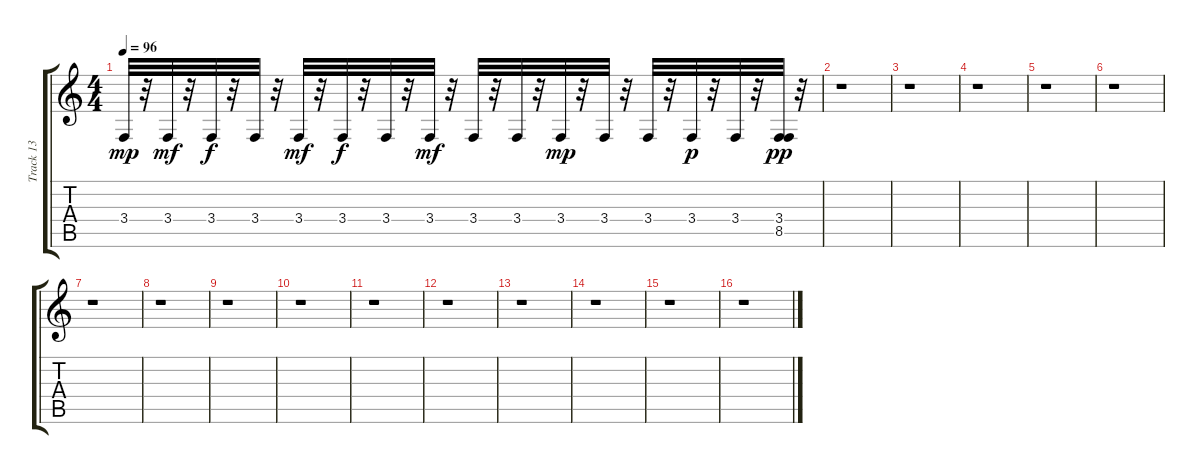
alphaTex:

\track ("Track 13" "Track 13") {instrument lead8bassandlead}
\staff {score tabs}
\tuning (E4 B3 G3 D3 A2 E2) {hide}
\ts (4 4)
\tempo 96
\clef g2
\ks c
3.4.32{dy mp} r.32 3.4.32{dy mf} r.32 3.4.32{dy f} r.32 3.4.32 r.32 3.4.32{dy mf} r.32 3.4.32{dy f} r.32 3.4.32 r.32 3.4.32{dy mf} r.32 3.4.32 r.32 3.4.32 r.32 3.4.32{dy mp} r.32 3.4.32 r.32 3.4.32 r.32 3.4.32{dy p} r.32 3.4.32 r.32 (3.4 8.5).32{dy pp} r.32 |
r.1 |
r.1 |
r.1 |
r.1 |
r.1 |
r.1 |
r.1 |
r.1 |
r.1 |
r.1 |
r.1 |
r.1 |
r.1 |
r.1 |
r.1
